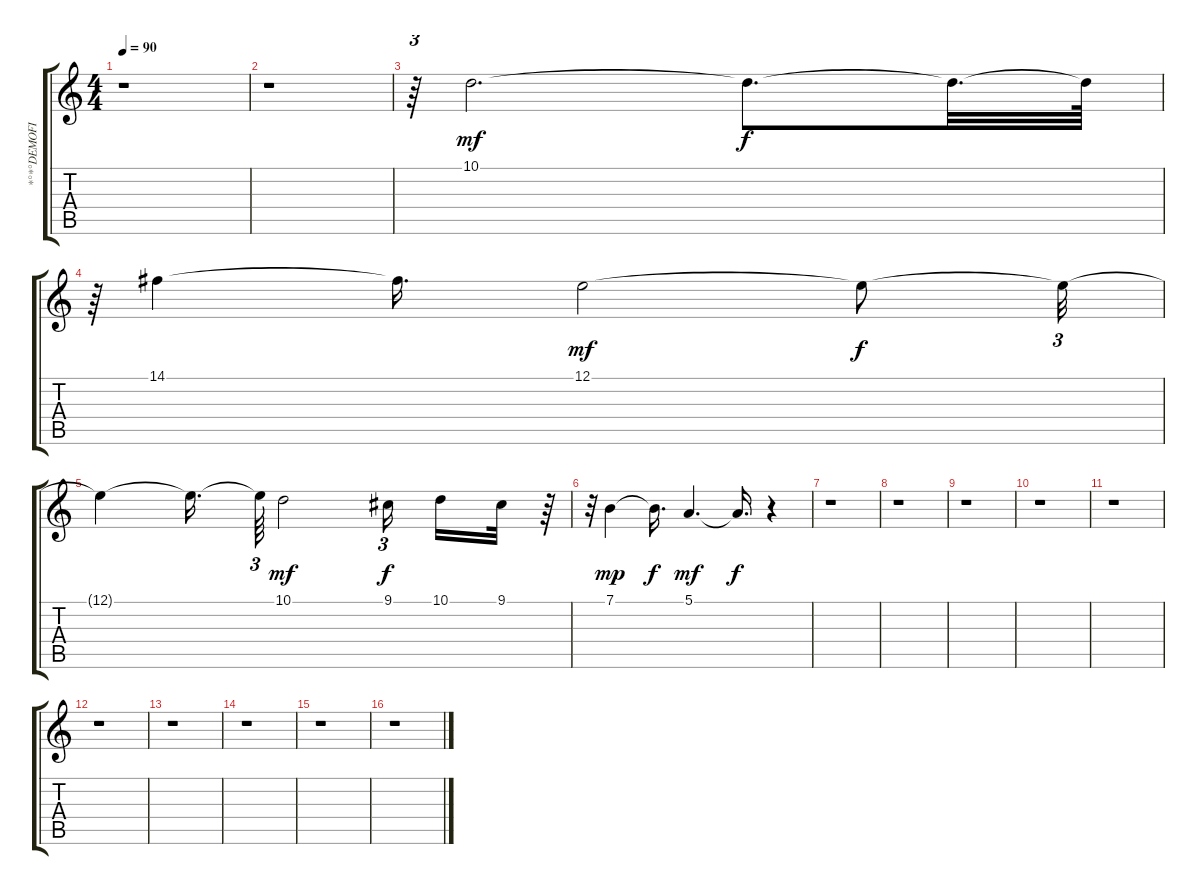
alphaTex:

\track ("*°*°DEMOFILE*°*°" "*°*°DEMOFI") {instrument lead1square}
\staff {score tabs}
\tuning (E4 B3 G3 D3 A2 E2) {hide}
\ts (4 4)
\tempo 90
\clef g2
\ks c
r.1{dy f} |
r.1 |
r.64{tu (3 2)} 10.1.2{d dy mf} 10.1{t}.8{d dy f} 10.1{t}.32{d} 10.1{t}.64 |
r.64{tu (3 2)} 14.1.4 14.1{t}.16{d} 12.1.2{dy mf} 12.1{t}.8{dy f} 12.1{t}.32{tu (3 2)} |
12.1{t}.4 12.1{t}.16{d} 12.1{t}.64{tu (3 2)} 10.1.2{dy mf} 9.1.16{tu (3 2) dy f} 10.1.16 9.1.32 r.64{tu (3 2)} |
r.32{tu (3 2)} 7.1.4{dy mp} 7.1{t}.16{d dy f} 5.1.4{d dy mf} 5.1{t}.16{d dy f} r.4{tu (3 2)} |
r.1 |
r.1 |
r.1 |
r.1 |
r.1 |
r.1 |
r.1 |
r.1 |
r.1 |
r.1
